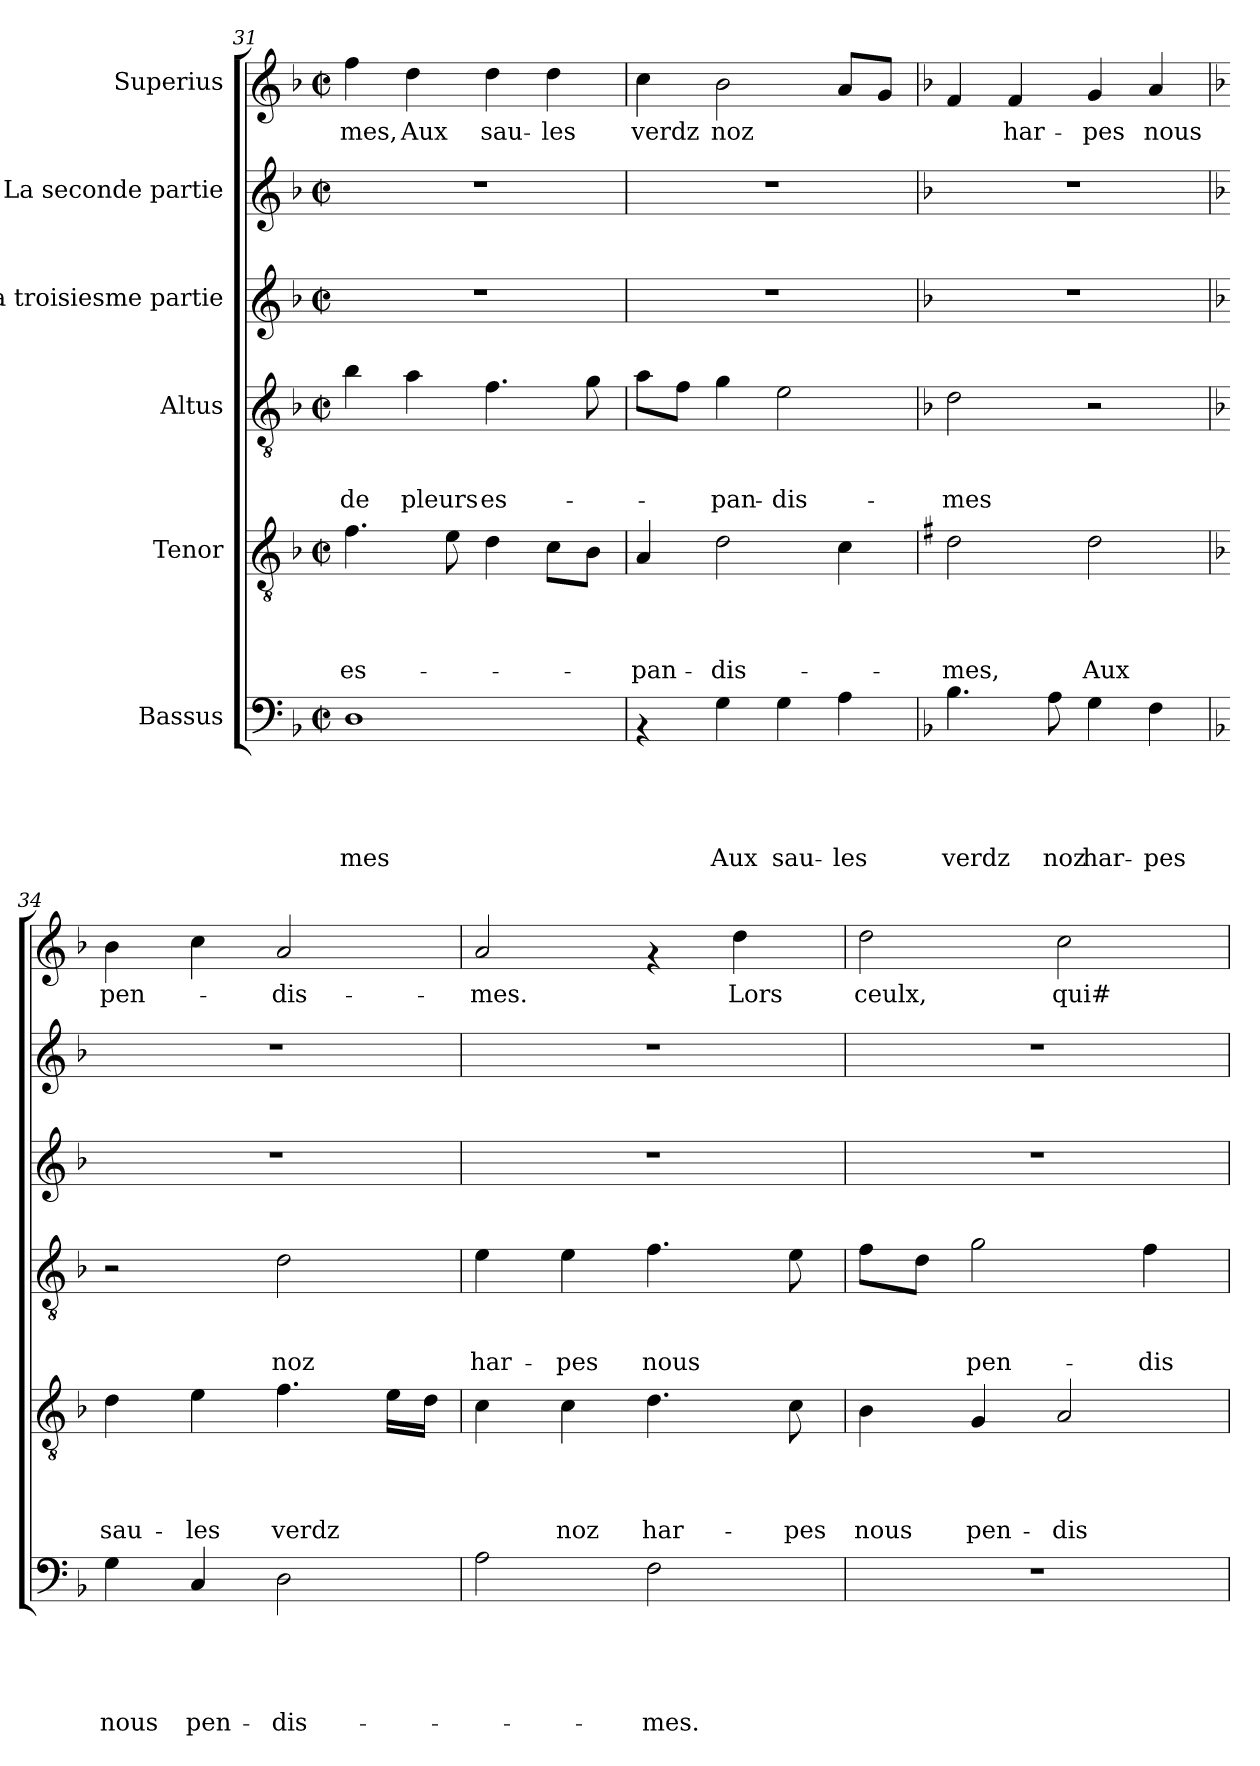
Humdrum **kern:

**kern	**text	**text	**text	**text	**text	**kern	**text	**text	**text	**text	**kern	**text	**text	**text	**kern	**kern	**kern	**text
*part6	*part6	*part6	*part6	*part6	*part6	*part5	*part5	*part5	*part5	*part5	*part4	*part4	*part4	*part4	*part3	*part2	*part1	*part1
*staff6	*staff6	*staff6	*staff6	*staff6	*staff6	*staff5	*staff5	*staff5	*staff5	*staff5	*staff4	*staff4	*staff4	*staff4	*staff3	*staff2	*staff1	*staff1
*I"Bassus	*	*	*	*	*	*I"Tenor	*	*	*	*	*I"Altus	*	*	*	*I"La troisiesme partie	*I"La seconde partie	*I"Superius	*
*clefF4	*	*	*	*	*	*clefGv2	*	*	*	*	*clefGv2	*	*	*	*clefG2	*clefG2	*clefG2	*
*k[b-]	*	*	*	*	*	*k[b-]	*	*	*	*	*k[b-]	*	*	*	*k[b-]	*k[b-]	*k[b-]	*
*F:	*	*	*	*	*	*F:	*	*	*	*	*F:	*	*	*	*F:	*F:	*F:	*
*M2/2	*	*	*	*	*	*M2/2	*	*	*	*	*M2/2	*	*	*	*M2/2	*M2/2	*M2/2	*
*met(c|)	*	*	*	*	*	*met(c|)	*	*	*	*	*met(c|)	*	*	*	*met(c|)	*met(c|)	*met(c|)	*
=31	=31	=31	=31	=31	=31	=31	=31	=31	=31	=31	=31	=31	=31	=31	=31	=31	=31	=31
!	!	!	!	!	!LO:LY:b	!	!	!	!	!LO:LY:b	!	!	!	!LO:LY:b	!	!	!	!LO:LY:b
1D	.	.	.	.	-mes	4.f\	.	.	.	es-	4b-\	.	.	de	1r	1r	4ff\	-mes,
!	!	!	!	!	!	!	!	!	!	!	!	!	!	!LO:LY:b	!	!	!	!LO:LY:b
.	.	.	.	.	.	.	.	.	.	.	4a\	.	.	pleurs	.	.	4dd\	Aux
.	.	.	.	.	.	8e\	.	.	.	.	.	.	.	.	.	.	.	.
!	!	!	!	!	!	!	!	!	!	!	!	!	!	!LO:LY:b	!	!	!	!LO:LY:b
.	.	.	.	.	.	4d\	.	.	.	.	4.f\	.	.	es-	.	.	4dd\	sau-
!	!	!	!	!	!	!	!	!	!	!	!	!	!	!	!	!	!	!LO:LY:b
.	.	.	.	.	.	8c\L	.	.	.	.	.	.	.	.	.	.	4dd\	-les
.	.	.	.	.	.	8B-\J	.	.	.	.	8g\	.	.	.	.	.	.	.
=32	=32	=32	=32	=32	=32	=32	=32	=32	=32	=32	=32	=32	=32	=32	=32	=32	=32	=32
!	!	!	!	!	!	!	!	!	!	!LO:LY:b	!	!	!	!	!	!	!	!LO:LY:b
4rAA	.	.	.	.	.	4A/	.	.	.	-pan-	8a\L	.	.	.	1r	1r	4cc\	verdz
.	.	.	.	.	.	.	.	.	.	.	8f\J	.	.	.	.	.	.	.
!	!	!	!	!	!LO:LY:b	!	!	!	!	!LO:LY:b	!	!	!	!LO:LY:b	!	!	!	!LO:LY:b
4G\	.	.	.	.	Aux	2d\	.	.	.	-dis-	4g\	.	.	-pan-	.	.	2b-\	noz
!	!	!	!	!	!LO:LY:b	!	!	!	!	!	!	!	!	!LO:LY:b	!	!	!	!
4G\	.	.	.	.	sau-	.	.	.	.	.	2e\	.	.	-dis-	.	.	.	.
!	!	!	!	!	!LO:LY:b	!	!	!	!	!	!	!	!	!	!	!	!	!
4A\	.	.	.	.	-les	4c\	.	.	.	.	.	.	.	.	.	.	8a/L	.
.	.	.	.	.	.	.	.	.	.	.	.	.	.	.	.	.	8g/J	.
=33	=33	=33	=33	=33	=33	=33	=33	=33	=33	=33	=33	=33	=33	=33	=33	=33	=33	=33
*	*	*	*	*	*	*k[f#]	*	*	*	*	*	*	*	*	*	*	*	*
*	*	*	*	*	*	*G:	*	*	*	*	*	*	*	*	*	*	*	*
!	!	!	!	!	!LO:LY:b	!	!	!	!	!LO:LY:b	!	!	!	!LO:LY:b	!	!	!	!
4.B-\	.	.	.	.	verdz	2d\	.	.	.	-mes,	2d\	.	.	-mes	1r	1r	4f/	.
!	!	!	!	!	!	!	!	!	!	!	!	!	!	!	!	!	!	!LO:LY:b
.	.	.	.	.	.	.	.	.	.	.	.	.	.	.	.	.	4f/	har-
!	!	!	!	!	!LO:LY:b	!	!	!	!	!	!	!	!	!	!	!	!	!
8A\	.	.	.	.	noz	.	.	.	.	.	.	.	.	.	.	.	.	.
!	!	!	!	!	!LO:LY:b	!	!	!	!	!LO:LY:b	!	!	!	!	!	!	!	!LO:LY:b
4G\	.	.	.	.	har-	2d\	.	.	.	Aux	2r	.	.	.	.	.	4g/	-pes
!	!	!	!	!	!LO:LY:b	!	!	!	!	!	!	!	!	!	!	!	!	!LO:LY:b
4F\	.	.	.	.	-pes	.	.	.	.	.	.	.	.	.	.	.	4a/	nous
!!LO:PB:g=z
=34	=34	=34	=34	=34	=34	=34	=34	=34	=34	=34	=34	=34	=34	=34	=34	=34	=34	=34
*	*	*	*	*	*	*k[b-]	*	*	*	*	*	*	*	*	*	*	*	*
*	*	*	*	*	*	*F:	*	*	*	*	*	*	*	*	*	*	*	*
!	!	!	!	!	!LO:LY:b	!	!	!	!	!LO:LY:b	!	!	!	!	!	!	!	!LO:LY:b
4G\	.	.	.	.	nous	4d\	.	.	.	sau-	2r	.	.	.	1r	1r	4b-\	pen-
!	!	!	!	!	!LO:LY:b	!	!	!	!	!LO:LY:b	!	!	!	!	!	!	!	!
4C/	.	.	.	.	pen-	4e\	.	.	.	-les	.	.	.	.	.	.	4cc\	.
!	!	!	!	!	!LO:LY:b	!	!	!	!	!LO:LY:b	!	!	!	!LO:LY:b	!	!	!	!LO:LY:b
2D\	.	.	.	.	-dis-	4.f\	.	.	.	verdz	2d\	.	.	noz	.	.	2a/	-dis-
.	.	.	.	.	.	16e\LL	.	.	.	.	.	.	.	.	.	.	.	.
.	.	.	.	.	.	16d\JJ	.	.	.	.	.	.	.	.	.	.	.	.
=35	=35	=35	=35	=35	=35	=35	=35	=35	=35	=35	=35	=35	=35	=35	=35	=35	=35	=35
!	!	!	!	!	!	!	!	!	!	!	!	!	!	!LO:LY:b	!	!	!	!LO:LY:b
2A\	.	.	.	.	.	4c\	.	.	.	.	4e\	.	.	har-	1r	1r	2a/	-mes.
!	!	!	!	!	!	!	!	!	!	!LO:LY:b	!	!	!	!LO:LY:b	!	!	!	!
.	.	.	.	.	.	4c\	.	.	.	noz	4e\	.	.	-pes	.	.	.	.
!	!	!	!	!	!LO:LY:b	!	!	!	!	!LO:LY:b	!	!	!	!LO:LY:b	!	!	!	!
2F\	.	.	.	.	-mes.	4.d\	.	.	.	har-	4.f\	.	.	nous	.	.	4rf	.
!	!	!	!	!	!	!	!	!	!	!	!	!	!	!	!	!	!	!LO:LY:b
.	.	.	.	.	.	.	.	.	.	.	.	.	.	.	.	.	4dd\	Lors
!	!	!	!	!	!	!	!	!	!	!LO:LY:b	!	!	!	!	!	!	!	!
.	.	.	.	.	.	8c\	.	.	.	-pes	8e\	.	.	.	.	.	.	.
=36	=36	=36	=36	=36	=36	=36	=36	=36	=36	=36	=36	=36	=36	=36	=36	=36	=36	=36
!	!	!	!	!	!	!	!	!	!	!LO:LY:b	!	!	!	!	!	!	!	!LO:LY:b
1r	.	.	.	.	.	4B-\	.	.	.	nous	8f\L	.	.	.	1r	1r	2dd\	ceulx,
.	.	.	.	.	.	.	.	.	.	.	8d\J	.	.	.	.	.	.	.
!	!	!	!	!	!	!	!	!	!	!LO:LY:b	!	!	!	!LO:LY:b	!	!	!	!
.	.	.	.	.	.	4G/	.	.	.	pen-	2g\	.	.	pen-	.	.	.	.
!	!	!	!	!	!	!	!	!	!	!LO:LY:b	!	!	!	!	!	!	!	!LO:LY:b
.	.	.	.	.	.	2A/	.	.	.	-dis-	.	.	.	.	.	.	2cc\	qui#
!	!	!	!	!	!	!	!	!	!	!	!	!	!	!LO:LY:b	!	!	!	!
.	.	.	.	.	.	.	.	.	.	.	4f\	.	.	-dis-	.	.	.	.
=	=	=	=	=	=	=	=	=	=	=	=	=	=	=	=	=	=	=
*-	*-	*-	*-	*-	*-	*-	*-	*-	*-	*-	*-	*-	*-	*-	*-	*-	*-	*-
